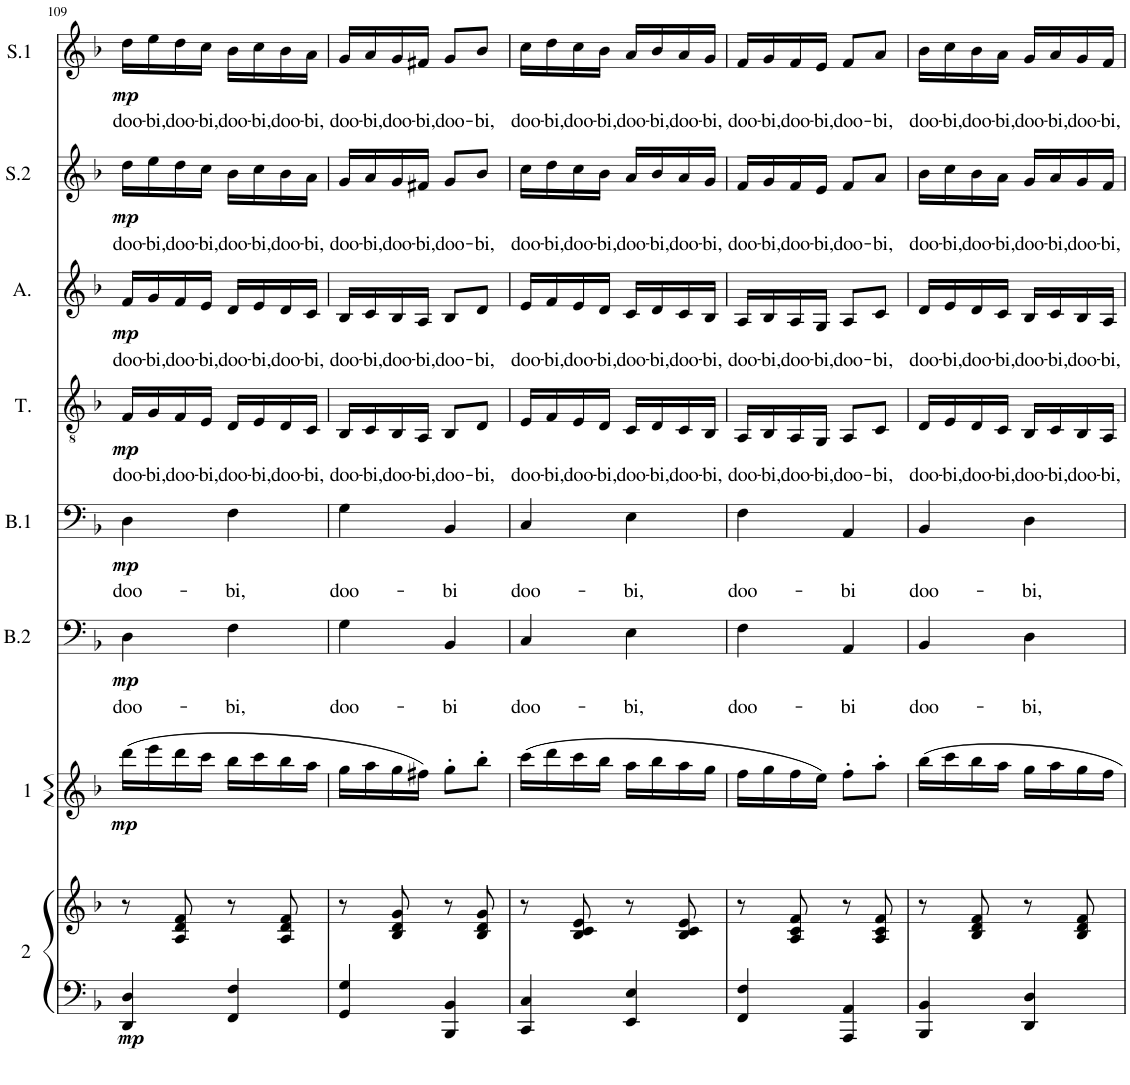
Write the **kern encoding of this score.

**kern	**kern	**dynam	**kern	**dynam	**kern	**text	**dynam	**kern	**text	**dynam	**kern	**text	**dynam	**kern	**text	**dynam	**kern	**text	**dynam	**kern	**text	**dynam
*part8	*part8	*part8	*part7	*part7	*part6	*part6	*part6	*part5	*part5	*part5	*part4	*part4	*part4	*part3	*part3	*part3	*part2	*part2	*part2	*part1	*part1	*part1
*staff9	*staff8	*staff8/9	*staff7	*staff7	*staff6	*staff6	*staff6	*staff5	*staff5	*staff5	*staff4	*staff4	*staff4	*staff3	*staff3	*staff3	*staff2	*staff2	*staff2	*staff1	*staff1	*staff1
*I"SECUNDO	*	*	*I"PRIMO	*	*I"Bas 2	*	*	*I"Bas 1	*	*	*I"Tenor	*	*	*I"Alt	*	*	*I"Sopraan 2	*	*	*I"Sopraan 1	*	*
*	*	*	*	*	*I'B.2	*	*	*I'B.1	*	*	*I'T.	*	*	*I'A.	*	*	*I'S.2	*	*	*I'S.1	*	*
!!LO:PB:g=z
*clefF4	*clefG2	*	*clefG2	*	*clefF4	*	*	*clefF4	*	*	*clefGv2	*	*	*clefG2	*	*	*clefG2	*	*	*clefG2	*	*
*	*	*	*	*	*	*	*	*	*	*	*	*	*	*	*	*	*	*	*	*Trd1c2	*	*
*k[b-]	*k[b-]	*	*k[b-]	*	*k[b-]	*	*	*k[b-]	*	*	*k[b-]	*	*	*k[b-]	*	*	*k[b-]	*	*	*k[b-]	*	*
*M2/4	*M2/4	*	*M2/4	*	*M2/4	*	*	*M2/4	*	*	*M2/4	*	*	*M2/4	*	*	*M2/4	*	*	*M2/4	*	*
=109	=109	=109	=109	=109	=109	=109	=109	=109	=109	=109	=109	=109	=109	=109	=109	=109	=109	=109	=109	=109	=109	=109
!	!	!LO:DY:b=2	!	!LO:DY:b	!	!LO:LY:b	!LO:DY:b	!	!LO:LY:b	!LO:DY:b	!	!LO:LY:b	!LO:DY:b	!	!LO:LY:b	!LO:DY:b	!	!LO:LY:b	!LO:DY:b	!	!LO:LY:b	!LO:DY:b
4DD/ 4D/	8r	mp	(16ddd\LL	mp	4D\	doo-	mp	4D\	doo-	mp	16F/LL	doo-	mp	16f/LL	doo-	mp	16dd\LL	doo-	mp	16dd\LL	doo-	mp
!	!	!	!	!	!	!	!	!	!	!	!	!LO:LY:b	!	!	!LO:LY:b	!	!	!LO:LY:b	!	!	!LO:LY:b	!
.	.	.	16eee\	.	.	.	.	.	.	.	16G/	-bi,	.	16g/	-bi,	.	16ee\	-bi,	.	16ee\	-bi,	.
!	!	!	!	!	!	!	!	!	!	!	!	!LO:LY:b	!	!	!LO:LY:b	!	!	!LO:LY:b	!	!	!LO:LY:b	!
.	8A/ 8d/ 8f/	.	16ddd\	.	.	.	.	.	.	.	16F/	doo-	.	16f/	doo-	.	16dd\	doo-	.	16dd\	doo-	.
!	!	!	!	!	!	!	!	!	!	!	!	!LO:LY:b	!	!	!LO:LY:b	!	!	!LO:LY:b	!	!	!LO:LY:b	!
.	.	.	16ccc\JJ	.	.	.	.	.	.	.	16E/JJ	-bi,	.	16e/JJ	-bi,	.	16cc\JJ	-bi,	.	16cc\JJ	-bi,	.
!	!	!	!	!	!	!LO:LY:b	!	!	!LO:LY:b	!	!	!LO:LY:b	!	!	!LO:LY:b	!	!	!LO:LY:b	!	!	!LO:LY:b	!
4FF/ 4F/	8r	.	16bb-\LL	.	4F\	-bi,	.	4F\	-bi,	.	16D/LL	doo-	.	16d/LL	doo-	.	16b-\LL	doo-	.	16b-\LL	doo-	.
!	!	!	!	!	!	!	!	!	!	!	!	!LO:LY:b	!	!	!LO:LY:b	!	!	!LO:LY:b	!	!	!LO:LY:b	!
.	.	.	16ccc\	.	.	.	.	.	.	.	16E/	-bi,	.	16e/	-bi,	.	16cc\	-bi,	.	16cc\	-bi,	.
!	!	!	!	!	!	!	!	!	!	!	!	!LO:LY:b	!	!	!LO:LY:b	!	!	!LO:LY:b	!	!	!LO:LY:b	!
.	8A/ 8d/ 8f/	.	16bb-\	.	.	.	.	.	.	.	16D/	doo-	.	16d/	doo-	.	16b-\	doo-	.	16b-\	doo-	.
!	!	!	!	!	!	!	!	!	!	!	!	!LO:LY:b	!	!	!LO:LY:b	!	!	!LO:LY:b	!	!	!LO:LY:b	!
.	.	.	16aa\JJ	.	.	.	.	.	.	.	16C/JJ	-bi,	.	16c/JJ	-bi,	.	16a\JJ	-bi,	.	16a\JJ	-bi,	.
=110	=110	=110	=110	=110	=110	=110	=110	=110	=110	=110	=110	=110	=110	=110	=110	=110	=110	=110	=110	=110	=110	=110
!	!	!	!	!	!	!LO:LY:b	!	!	!LO:LY:b	!	!	!LO:LY:b	!	!	!LO:LY:b	!	!	!LO:LY:b	!	!	!LO:LY:b	!
4GG/ 4G/	8r	.	16gg\LL	.	4G\	doo-	.	4G\	doo-	.	16BB-/LL	doo-	.	16B-/LL	doo-	.	16g/LL	doo-	.	16g/LL	doo-	.
!	!	!	!	!	!	!	!	!	!	!	!	!LO:LY:b	!	!	!LO:LY:b	!	!	!LO:LY:b	!	!	!LO:LY:b	!
.	.	.	16aa\	.	.	.	.	.	.	.	16C/	-bi,	.	16c/	-bi,	.	16a/	-bi,	.	16a/	-bi,	.
!	!	!	!	!	!	!	!	!	!	!	!	!LO:LY:b	!	!	!LO:LY:b	!	!	!LO:LY:b	!	!	!LO:LY:b	!
.	8B-/ 8d/ 8g/	.	16gg\	.	.	.	.	.	.	.	16BB-/	doo-	.	16B-/	doo-	.	16g/	doo-	.	16g/	doo-	.
!	!	!	!	!	!	!	!	!	!	!	!	!LO:LY:b	!	!	!LO:LY:b	!	!	!LO:LY:b	!	!	!LO:LY:b	!
.	.	.	16ff#X\JJ)	.	.	.	.	.	.	.	16AA/JJ	-bi,	.	16A/JJ	-bi,	.	16f#X/JJ	-bi,	.	16f#X/JJ	-bi,	.
!	!	!	!	!	!	!LO:LY:b	!	!	!LO:LY:b	!	!	!LO:LY:b	!	!	!LO:LY:b	!	!	!LO:LY:b	!	!	!LO:LY:b	!
4BBB-/ 4BB-/	8r	.	8gg'\L	.	4BB-/	-bi	.	4BB-/	-bi	.	8BB-/L	doo-	.	8B-/L	doo-	.	8g/L	doo-	.	8g/L	doo-	.
!	!	!	!	!	!	!	!	!	!	!	!	!LO:LY:b	!	!	!LO:LY:b	!	!	!LO:LY:b	!	!	!LO:LY:b	!
.	8B-/ 8d/ 8g/	.	8bb-'\J	.	.	.	.	.	.	.	8D/J	-bi,	.	8d/J	-bi,	.	8b-/J	-bi,	.	8b-/J	-bi,	.
=111	=111	=111	=111	=111	=111	=111	=111	=111	=111	=111	=111	=111	=111	=111	=111	=111	=111	=111	=111	=111	=111	=111
!	!	!	!	!	!	!LO:LY:b	!	!	!LO:LY:b	!	!	!LO:LY:b	!	!	!LO:LY:b	!	!	!LO:LY:b	!	!	!LO:LY:b	!
4CC/ 4C/	8r	.	(16ccc\LL	.	4C/	doo-	.	4C/	doo-	.	16E/LL	doo-	.	16e/LL	doo-	.	16cc\LL	doo-	.	16cc\LL	doo-	.
!	!	!	!	!	!	!	!	!	!	!	!	!LO:LY:b	!	!	!LO:LY:b	!	!	!LO:LY:b	!	!	!LO:LY:b	!
.	.	.	16ddd\	.	.	.	.	.	.	.	16F/	-bi,	.	16f/	-bi,	.	16dd\	-bi,	.	16dd\	-bi,	.
!	!	!	!	!	!	!	!	!	!	!	!	!LO:LY:b	!	!	!LO:LY:b	!	!	!LO:LY:b	!	!	!LO:LY:b	!
.	8B-/ 8c/ 8e/	.	16ccc\	.	.	.	.	.	.	.	16E/	doo-	.	16e/	doo-	.	16cc\	doo-	.	16cc\	doo-	.
!	!	!	!	!	!	!	!	!	!	!	!	!LO:LY:b	!	!	!LO:LY:b	!	!	!LO:LY:b	!	!	!LO:LY:b	!
.	.	.	16bb-\JJ	.	.	.	.	.	.	.	16D/JJ	-bi,	.	16d/JJ	-bi,	.	16b-\JJ	-bi,	.	16b-\JJ	-bi,	.
!	!	!	!	!	!	!LO:LY:b	!	!	!LO:LY:b	!	!	!LO:LY:b	!	!	!LO:LY:b	!	!	!LO:LY:b	!	!	!LO:LY:b	!
4EE/ 4E/	8r	.	16aa\LL	.	4E\	-bi,	.	4E\	-bi,	.	16C/LL	doo-	.	16c/LL	doo-	.	16a/LL	doo-	.	16a/LL	doo-	.
!	!	!	!	!	!	!	!	!	!	!	!	!LO:LY:b	!	!	!LO:LY:b	!	!	!LO:LY:b	!	!	!LO:LY:b	!
.	.	.	16bb-\	.	.	.	.	.	.	.	16D/	-bi,	.	16d/	-bi,	.	16b-/	-bi,	.	16b-/	-bi,	.
!	!	!	!	!	!	!	!	!	!	!	!	!LO:LY:b	!	!	!LO:LY:b	!	!	!LO:LY:b	!	!	!LO:LY:b	!
.	8B-/ 8c/ 8e/	.	16aa\	.	.	.	.	.	.	.	16C/	doo-	.	16c/	doo-	.	16a/	doo-	.	16a/	doo-	.
!	!	!	!	!	!	!	!	!	!	!	!	!LO:LY:b	!	!	!LO:LY:b	!	!	!LO:LY:b	!	!	!LO:LY:b	!
.	.	.	16gg\JJ	.	.	.	.	.	.	.	16BB-/JJ	-bi,	.	16B-/JJ	-bi,	.	16g/JJ	-bi,	.	16g/JJ	-bi,	.
=112	=112	=112	=112	=112	=112	=112	=112	=112	=112	=112	=112	=112	=112	=112	=112	=112	=112	=112	=112	=112	=112	=112
!	!	!	!	!	!	!LO:LY:b	!	!	!LO:LY:b	!	!	!LO:LY:b	!	!	!LO:LY:b	!	!	!LO:LY:b	!	!	!LO:LY:b	!
4FF/ 4F/	8r	.	16ff\LL	.	4F\	doo-	.	4F\	doo-	.	16AA/LL	doo-	.	16A/LL	doo-	.	16f/LL	doo-	.	16f/LL	doo-	.
!	!	!	!	!	!	!	!	!	!	!	!	!LO:LY:b	!	!	!LO:LY:b	!	!	!LO:LY:b	!	!	!LO:LY:b	!
.	.	.	16gg\	.	.	.	.	.	.	.	16BB-/	-bi,	.	16B-/	-bi,	.	16g/	-bi,	.	16g/	-bi,	.
!	!	!	!	!	!	!	!	!	!	!	!	!LO:LY:b	!	!	!LO:LY:b	!	!	!LO:LY:b	!	!	!LO:LY:b	!
.	8A/ 8c/ 8f/	.	16ff\	.	.	.	.	.	.	.	16AA/	doo-	.	16A/	doo-	.	16f/	doo-	.	16f/	doo-	.
!	!	!	!	!	!	!	!	!	!	!	!	!LO:LY:b	!	!	!LO:LY:b	!	!	!LO:LY:b	!	!	!LO:LY:b	!
.	.	.	16ee\JJ)	.	.	.	.	.	.	.	16GG/JJ	-bi,	.	16G/JJ	-bi,	.	16e/JJ	-bi,	.	16e/JJ	-bi,	.
!	!	!	!	!	!	!LO:LY:b	!	!	!LO:LY:b	!	!	!LO:LY:b	!	!	!LO:LY:b	!	!	!LO:LY:b	!	!	!LO:LY:b	!
4AAA/ 4AA/	8r	.	8ff'\L	.	4AA/	-bi	.	4AA/	-bi	.	8AA/L	doo-	.	8A/L	doo-	.	8f/L	doo-	.	8f/L	doo-	.
!	!	!	!	!	!	!	!	!	!	!	!	!LO:LY:b	!	!	!LO:LY:b	!	!	!LO:LY:b	!	!	!LO:LY:b	!
.	8A/ 8c/ 8f/	.	8aa'\J	.	.	.	.	.	.	.	8C/J	-bi,	.	8c/J	-bi,	.	8a/J	-bi,	.	8a/J	-bi,	.
=113	=113	=113	=113	=113	=113	=113	=113	=113	=113	=113	=113	=113	=113	=113	=113	=113	=113	=113	=113	=113	=113	=113
!	!	!	!	!	!	!LO:LY:b	!	!	!LO:LY:b	!	!	!LO:LY:b	!	!	!LO:LY:b	!	!	!LO:LY:b	!	!	!LO:LY:b	!
4BBB-/ 4BB-/	8r	.	16bb-\LL	.	4BB-/	doo-	.	4BB-/	doo-	.	16D/LL	doo-	.	16d/LL	doo-	.	16b-\LL	doo-	.	16b-\LL	doo-	.
!	!	!	!	!	!	!	!	!	!	!	!	!LO:LY:b	!	!	!LO:LY:b	!	!	!LO:LY:b	!	!	!LO:LY:b	!
.	.	.	16ccc\	.	.	.	.	.	.	.	16E/	-bi,	.	16e/	-bi,	.	16cc\	-bi,	.	16cc\	-bi,	.
!	!	!	!	!	!	!	!	!	!	!	!	!LO:LY:b	!	!	!LO:LY:b	!	!	!LO:LY:b	!	!	!LO:LY:b	!
.	8B-/ 8d/ 8f/	.	16bb-\	.	.	.	.	.	.	.	16D/	doo-	.	16d/	doo-	.	16b-\	doo-	.	16b-\	doo-	.
!	!	!	!	!	!	!	!	!	!	!	!	!LO:LY:b	!	!	!LO:LY:b	!	!	!LO:LY:b	!	!	!LO:LY:b	!
.	.	.	16aa\JJ	.	.	.	.	.	.	.	16C/JJ	-bi,	.	16c/JJ	-bi,	.	16a\JJ	-bi,	.	16a\JJ	-bi,	.
!	!	!	!	!	!	!LO:LY:b	!	!	!LO:LY:b	!	!	!LO:LY:b	!	!	!LO:LY:b	!	!	!LO:LY:b	!	!	!LO:LY:b	!
4DD/ 4D/	8r	.	16gg\LL	.	4D\	-bi,	.	4D\	-bi,	.	16BB-/LL	doo-	.	16B-/LL	doo-	.	16g/LL	doo-	.	16g/LL	doo-	.
!	!	!	!	!	!	!	!	!	!	!	!	!LO:LY:b	!	!	!LO:LY:b	!	!	!LO:LY:b	!	!	!LO:LY:b	!
.	.	.	16aa\	.	.	.	.	.	.	.	16C/	-bi,	.	16c/	-bi,	.	16a/	-bi,	.	16a/	-bi,	.
!	!	!	!	!	!	!	!	!	!	!	!	!LO:LY:b	!	!	!LO:LY:b	!	!	!LO:LY:b	!	!	!LO:LY:b	!
.	8B-/ 8d/ 8f/	.	16gg\	.	.	.	.	.	.	.	16BB-/	doo-	.	16B-/	doo-	.	16g/	doo-	.	16g/	doo-	.
!	!	!	!	!	!	!	!	!	!	!	!	!LO:LY:b	!	!	!LO:LY:b	!	!	!LO:LY:b	!	!	!LO:LY:b	!
.	.	.	16ff\JJ	.	.	.	.	.	.	.	16AA/JJ	-bi,	.	16A/JJ	-bi,	.	16f/JJ	-bi,	.	16f/JJ	-bi,	.
=	=	=	=	=	=	=	=	=	=	=	=	=	=	=	=	=	=	=	=	=	=	=
*-	*-	*-	*-	*-	*-	*-	*-	*-	*-	*-	*-	*-	*-	*-	*-	*-	*-	*-	*-	*-	*-	*-
